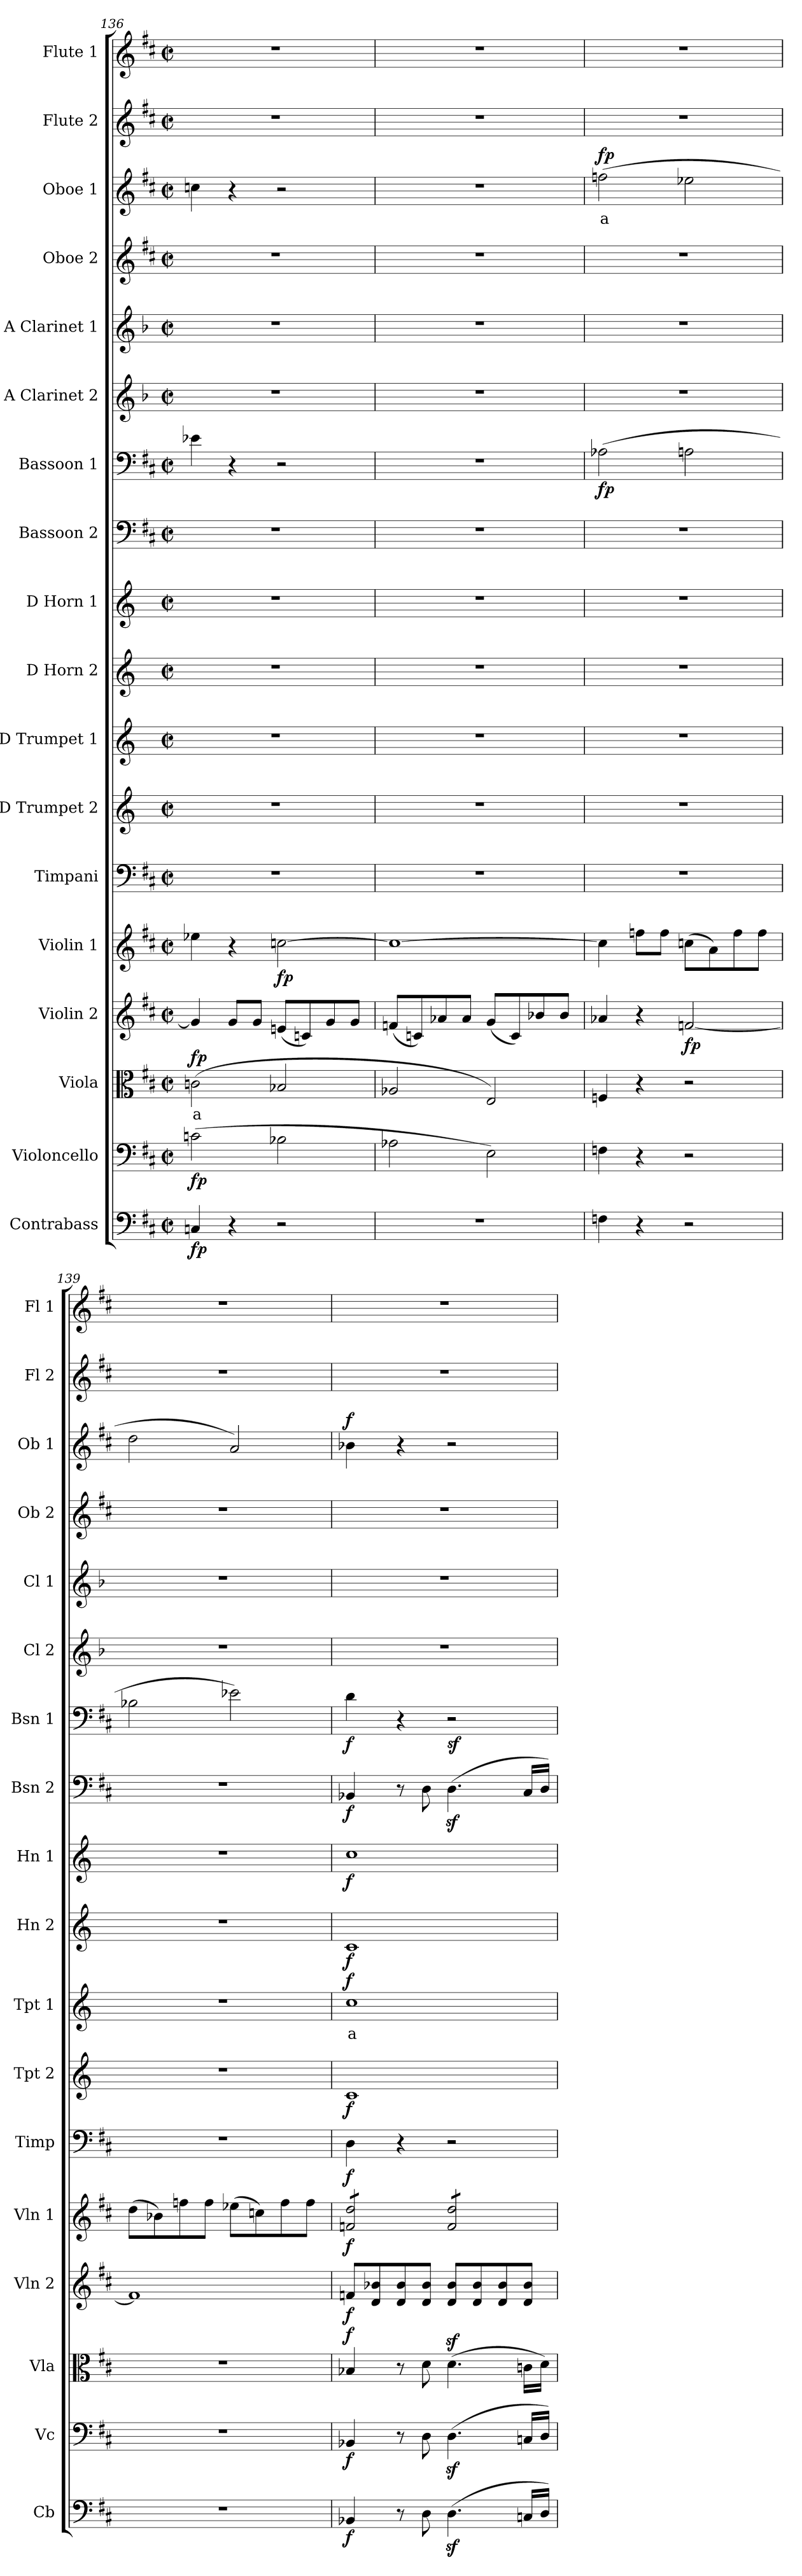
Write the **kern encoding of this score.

**kern	**dynam	**kern	**dynam	**kern	**text	**dynam	**kern	**dynam	**kern	**dynam	**kern	**dynam	**kern	**dynam	**kern	**text	**dynam	**kern	**dynam	**kern	**dynam	**kern	**dynam	**kern	**dynam	**kern	**kern	**kern	**kern	**text	**dynam	**kern	**kern
*part18	*part18	*part17	*part17	*part16	*part16	*part16	*part15	*part15	*part14	*part14	*part13	*part13	*part12	*part12	*part11	*part11	*part11	*part10	*part10	*part9	*part9	*part8	*part8	*part7	*part7	*part6	*part5	*part4	*part3	*part3	*part3	*part2	*part1
*staff18	*staff18	*staff17	*staff17	*staff16	*staff16	*staff16	*staff15	*staff15	*staff14	*staff14	*staff13	*staff13	*staff12	*staff12	*staff11	*staff11	*staff11	*staff10	*staff10	*staff9	*staff9	*staff8	*staff8	*staff7	*staff7	*staff6	*staff5	*staff4	*staff3	*staff3	*staff3	*staff2	*staff1
*I"Contrabass	*	*I"Violoncello	*	*I"Viola	*	*	*I"Violin 2	*	*I"Violin 1	*	*I"Timpani	*	*I"D Trumpet 2	*	*I"D Trumpet 1	*	*	*I"D Horn 2	*	*I"D Horn 1	*	*I"Bassoon 2	*	*I"Bassoon 1	*	*I"A Clarinet 2	*I"A Clarinet 1	*I"Oboe 2	*I"Oboe 1	*	*	*I"Flute 2	*I"Flute 1
*I'Cb	*	*I'Vc	*	*I'Vla	*	*	*I'Vln 2	*	*I'Vln 1	*	*I'Timp	*	*I'Tpt 2	*	*I'Tpt 1	*	*	*I'Hn 2	*	*I'Hn 1	*	*I'Bsn 2	*	*I'Bsn 1	*	*I'Cl 2	*I'Cl 1	*I'Ob 2	*I'Ob 1	*	*	*I'Fl 2	*I'Fl 1
*clefF4	*	*clefF4	*	*clefC3	*	*	*clefG2	*	*clefG2	*	*clefF4	*	*clefG2	*	*clefG2	*	*	*clefG2	*	*clefG2	*	*clefF4	*	*clefF4	*	*clefG2	*clefG2	*clefG2	*clefG2	*	*	*clefG2	*clefG2
*ITrd7c12	*	*	*	*	*	*	*	*	*	*	*	*	*ITrd-1c-2	*	*ITrd-1c-2	*	*	*ITrd6c10	*	*ITrd6c10	*	*	*	*	*	*ITrd2c3	*ITrd2c3	*	*	*	*	*	*
*k[f#c#]	*	*k[f#c#]	*	*k[f#c#]	*	*	*k[f#c#]	*	*k[f#c#]	*	*k[f#c#]	*	*k[f#c#]	*	*k[f#c#]	*	*	*k[f#c#]	*	*k[f#c#]	*	*k[f#c#]	*	*k[f#c#]	*	*k[f#c#]	*k[f#c#]	*k[f#c#]	*k[f#c#]	*	*	*k[f#c#]	*k[f#c#]
*M2/2	*	*M2/2	*	*M2/2	*	*	*M2/2	*	*M2/2	*	*M2/2	*	*M2/2	*	*M2/2	*	*	*M2/2	*	*M2/2	*	*M2/2	*	*M2/2	*	*M2/2	*M2/2	*M2/2	*M2/2	*	*	*M2/2	*M2/2
*met(c|)	*	*met(c|)	*	*met(c|)	*	*	*met(c|)	*	*met(c|)	*	*met(c|)	*	*met(c|)	*	*met(c|)	*	*	*met(c|)	*	*met(c|)	*	*met(c|)	*	*met(c|)	*	*met(c|)	*met(c|)	*met(c|)	*met(c|)	*	*	*met(c|)	*met(c|)
=136	=136	=136	=136	=136	=136	=136	=136	=136	=136	=136	=136	=136	=136	=136	=136	=136	=136	=136	=136	=136	=136	=136	=136	=136	=136	=136	=136	=136	=136	=136	=136	=136	=136
!	!LO:DY:b	!	!LO:DY:b	!	!LO:LY:b:color=#FF0000	!LO:DY:b	!	!	!	!	!	!	!	!	!	!	!	!	!	!	!	!	!	!	!	!	!	!	!	!	!	!	!
4CCn/	fp	(2cn\	fp	(2cn\	a	fp	4g/]	.	4ee-X\	.	1r	.	1r	.	1r	.	.	1r	.	1r	.	1r	.	4e-X\	.	1r	1r	1r	4ccn\	.	.	1r	1r
4r	.	.	.	.	.	.	8g/L	.	4r	.	.	.	.	.	.	.	.	.	.	.	.	.	.	4r	.	.	.	.	4r	.	.	.	.
.	.	.	.	.	.	.	8g/J	.	.	.	.	.	.	.	.	.	.	.	.	.	.	.	.	.	.	.	.	.	.	.	.	.	.
!	!	!	!	!	!	!	!	!	!	!LO:DY:b	!	!	!	!	!	!	!	!	!	!	!	!	!	!	!	!	!	!	!	!	!	!	!
2r	.	2B-X\	.	2B-X/	.	.	(8en/L	.	[2ccn\	fp	.	.	.	.	.	.	.	.	.	.	.	.	.	2r	.	.	.	.	2r	.	.	.	.
.	.	.	.	.	.	.	8cn/)	.	.	.	.	.	.	.	.	.	.	.	.	.	.	.	.	.	.	.	.	.	.	.	.	.	.
.	.	.	.	.	.	.	8g/	.	.	.	.	.	.	.	.	.	.	.	.	.	.	.	.	.	.	.	.	.	.	.	.	.	.
.	.	.	.	.	.	.	8g/J	.	.	.	.	.	.	.	.	.	.	.	.	.	.	.	.	.	.	.	.	.	.	.	.	.	.
!!LO:PB:g=z
=137	=137	=137	=137	=137	=137	=137	=137	=137	=137	=137	=137	=137	=137	=137	=137	=137	=137	=137	=137	=137	=137	=137	=137	=137	=137	=137	=137	=137	=137	=137	=137	=137	=137
1r	.	2A-X\	.	2A-X/	.	.	(8fn/L	.	1cc_	.	1r	.	1r	.	1r	.	.	1r	.	1r	.	1r	.	1r	.	1r	1r	1r	1r	.	.	1r	1r
.	.	.	.	.	.	.	8cn/)	.	.	.	.	.	.	.	.	.	.	.	.	.	.	.	.	.	.	.	.	.	.	.	.	.	.
.	.	.	.	.	.	.	8a-X/	.	.	.	.	.	.	.	.	.	.	.	.	.	.	.	.	.	.	.	.	.	.	.	.	.	.
.	.	.	.	.	.	.	8a-/J	.	.	.	.	.	.	.	.	.	.	.	.	.	.	.	.	.	.	.	.	.	.	.	.	.	.
.	.	2E\)	.	2E/)	.	.	(8g/L	.	.	.	.	.	.	.	.	.	.	.	.	.	.	.	.	.	.	.	.	.	.	.	.	.	.
.	.	.	.	.	.	.	8c/)	.	.	.	.	.	.	.	.	.	.	.	.	.	.	.	.	.	.	.	.	.	.	.	.	.	.
.	.	.	.	.	.	.	8b-X/	.	.	.	.	.	.	.	.	.	.	.	.	.	.	.	.	.	.	.	.	.	.	.	.	.	.
.	.	.	.	.	.	.	8b-/J	.	.	.	.	.	.	.	.	.	.	.	.	.	.	.	.	.	.	.	.	.	.	.	.	.	.
=138	=138	=138	=138	=138	=138	=138	=138	=138	=138	=138	=138	=138	=138	=138	=138	=138	=138	=138	=138	=138	=138	=138	=138	=138	=138	=138	=138	=138	=138	=138	=138	=138	=138
!	!	!	!	!	!	!	!	!	!	!	!	!	!	!	!	!	!	!	!	!	!	!	!	!	!LO:DY:b	!	!	!	!	!LO:LY:b:color=#FF0000	!LO:DY:b	!	!
4FFn\	.	4Fn\	.	4Fn/	.	.	4a-X/	.	4cc\]	.	1r	.	1r	.	1r	.	.	1r	.	1r	.	1r	.	(2A-X\	fp	1r	1r	1r	(2ffn\	a	fp	1r	1r
4r	.	4r	.	4r	.	.	4r	.	8ffn\L	.	.	.	.	.	.	.	.	.	.	.	.	.	.	.	.	.	.	.	.	.	.	.	.
.	.	.	.	.	.	.	.	.	8ff\J	.	.	.	.	.	.	.	.	.	.	.	.	.	.	.	.	.	.	.	.	.	.	.	.
!	!	!	!	!	!	!	!	!LO:DY:b	!	!	!	!	!	!	!	!	!	!	!	!	!	!	!	!	!	!	!	!	!	!	!	!	!
2r	.	2r	.	2r	.	.	[2fn/	fp	(8ccn\L	.	.	.	.	.	.	.	.	.	.	.	.	.	.	2An\	.	.	.	.	2ee-X\	.	.	.	.
.	.	.	.	.	.	.	.	.	8a\)	.	.	.	.	.	.	.	.	.	.	.	.	.	.	.	.	.	.	.	.	.	.	.	.
.	.	.	.	.	.	.	.	.	8ff\	.	.	.	.	.	.	.	.	.	.	.	.	.	.	.	.	.	.	.	.	.	.	.	.
.	.	.	.	.	.	.	.	.	8ff\J	.	.	.	.	.	.	.	.	.	.	.	.	.	.	.	.	.	.	.	.	.	.	.	.
=139	=139	=139	=139	=139	=139	=139	=139	=139	=139	=139	=139	=139	=139	=139	=139	=139	=139	=139	=139	=139	=139	=139	=139	=139	=139	=139	=139	=139	=139	=139	=139	=139	=139
1r	.	1r	.	1r	.	.	1f]	.	(8dd\L	.	1r	.	1r	.	1r	.	.	1r	.	1r	.	1r	.	2B-X\	.	1r	1r	1r	2dd\	.	.	1r	1r
.	.	.	.	.	.	.	.	.	8b-X\)	.	.	.	.	.	.	.	.	.	.	.	.	.	.	.	.	.	.	.	.	.	.	.	.
.	.	.	.	.	.	.	.	.	8ffn\	.	.	.	.	.	.	.	.	.	.	.	.	.	.	.	.	.	.	.	.	.	.	.	.
.	.	.	.	.	.	.	.	.	8ff\J	.	.	.	.	.	.	.	.	.	.	.	.	.	.	.	.	.	.	.	.	.	.	.	.
.	.	.	.	.	.	.	.	.	(8ee-X\L	.	.	.	.	.	.	.	.	.	.	.	.	.	.	2e-X\)	.	.	.	.	2a/)	.	.	.	.
.	.	.	.	.	.	.	.	.	8ccn\)	.	.	.	.	.	.	.	.	.	.	.	.	.	.	.	.	.	.	.	.	.	.	.	.
.	.	.	.	.	.	.	.	.	8ff\	.	.	.	.	.	.	.	.	.	.	.	.	.	.	.	.	.	.	.	.	.	.	.	.
.	.	.	.	.	.	.	.	.	8ff\J	.	.	.	.	.	.	.	.	.	.	.	.	.	.	.	.	.	.	.	.	.	.	.	.
=140	=140	=140	=140	=140	=140	=140	=140	=140	=140	=140	=140	=140	=140	=140	=140	=140	=140	=140	=140	=140	=140	=140	=140	=140	=140	=140	=140	=140	=140	=140	=140	=140	=140
!	!LO:DY:b	!	!LO:DY:b	!	!	!LO:DY:b	!	!LO:DY:b	!	!LO:DY:b	!	!LO:DY:b	!	!LO:DY:b	!	!LO:LY:b:color=#FF0000	!LO:DY:b	!	!LO:DY:b	!	!LO:DY:b	!	!LO:DY:b	!	!LO:DY:b	!	!	!	!	!	!LO:DY:b	!	!
*	*	*	*	*	*	*	*	*	*tremolo	*	*	*	*	*	*	*	*	*	*	*	*	*	*	*	*	*	*	*	*	*	*	*	*
4BBB-X/	f	4BB-X/	f	4B-X/	.	f	8fn/L	f	8fn/ 8dd/L	f	4D\	f	1d	f	1dd	a	f	1D	f	1d	f	4BB-X/	f	4d\	f	1r	1r	1r	4b-X\	.	f	1r	1r
.	.	.	.	.	.	.	8d/ 8b-X/	.	8fn/ 8dd/	.	.	.	.	.	.	.	.	.	.	.	.	.	.	.	.	.	.	.	.	.	.	.	.
8r	.	8r	.	8r	.	.	8d/ 8b-/	.	8fn/ 8dd/	.	4r	.	.	.	.	.	.	.	.	.	.	8r	.	4r	.	.	.	.	4r	.	.	.	.
8DD\	.	8D\	.	8d\	.	.	8d/ 8b-/J	.	8fn/ 8dd/J	.	.	.	.	.	.	.	.	.	.	.	.	8D\	.	.	.	.	.	.	.	.	.	.	.
!	!	!	!	!	!	!	!	!	!	!	!	!	!	!	!	!	!	!	!	!	!	!	!	!	!LO:DY:b	!	!	!	!	!	!	!	!
(4.DDz<\	.	(4.Dz<\	.	(4.dz<\	.	.	8d/ 8b-/L	.	8f/ 8dd/L	.	2r	.	.	.	.	.	.	.	.	.	.	(4.Dz<\	.	2r	sf	.	.	.	2r	.	.	.	.
.	.	.	.	.	.	.	8d/ 8b-/	.	8f/ 8dd/	.	.	.	.	.	.	.	.	.	.	.	.	.	.	.	.	.	.	.	.	.	.	.	.
.	.	.	.	.	.	.	8d/ 8b-/	.	8f/ 8dd/	.	.	.	.	.	.	.	.	.	.	.	.	.	.	.	.	.	.	.	.	.	.	.	.
16CCn/LL	.	16Cn/LL	.	16cn\LL	.	.	8d/ 8b-/J	.	8f/ 8dd/J	.	.	.	.	.	.	.	.	.	.	.	.	16C#/LL	.	.	.	.	.	.	.	.	.	.	.
*	*	*	*	*	*	*	*	*	*Xtremolo	*	*	*	*	*	*	*	*	*	*	*	*	*	*	*	*	*	*	*	*	*	*	*	*
16DD/JJ)	.	16D/JJ)	.	16d\JJ)	.	.	.	.	.	.	.	.	.	.	.	.	.	.	.	.	.	16D/JJ)	.	.	.	.	.	.	.	.	.	.	.
=	=	=	=	=	=	=	=	=	=	=	=	=	=	=	=	=	=	=	=	=	=	=	=	=	=	=	=	=	=	=	=	=	=
*-	*-	*-	*-	*-	*-	*-	*-	*-	*-	*-	*-	*-	*-	*-	*-	*-	*-	*-	*-	*-	*-	*-	*-	*-	*-	*-	*-	*-	*-	*-	*-	*-	*-
